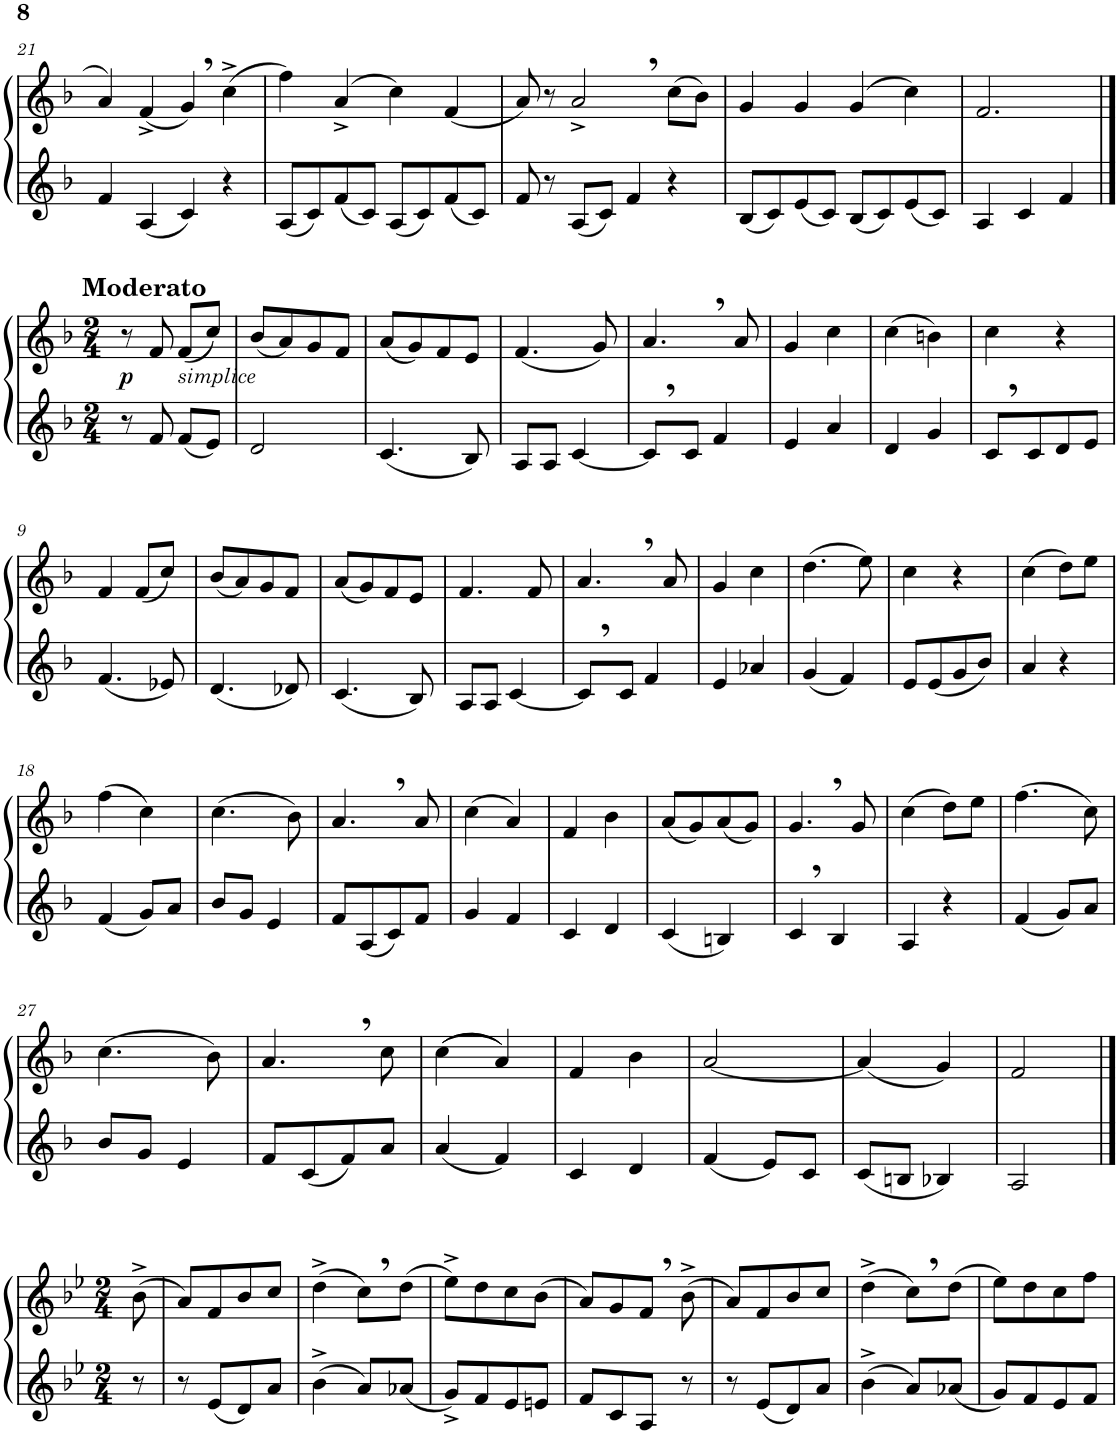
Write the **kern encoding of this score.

**kern	**kern	**dynam
*part2	*part1	*part1
*staff2	*staff1	*staff1
*I"Bb Trumpet	*I"Bb Trumpet	*
*I'Tpt	*I'Tpt	*
!!LO:PB:g=z
*clefG2	*clefG2	*
*Trd1c2	*Trd1c2	*
*k[b-]	*k[b-]	*
*M4/4	*M4/4	*
*met(c)	*met(c)	*
=21	=21	=21
4f/	4a/	.
(4A/	(4f^/	.
4c/)	4g,/)	.
4r	(4cc^\	.
=22	=22	=22
(8A/L	4ff\)	.
8c/)	.	.
(8f/	(4a^/	.
8c/J)	.	.
(8A/L	4cc\)	.
8c/)	.	.
(8f/	(4f/	.
8c/J)	.	.
=23	=23	=23
8f/	8a/)	.
8r	8r	.
(8A/L	2a^,/	.
8c/J)	.	.
4f/	.	.
4r	(8cc\L	.
.	8b-\J)	.
=24	=24	=24
(8B-/L	4g/	.
8c/)	.	.
(8e/	4g/	.
8c/J)	.	.
(8B-/L	(4g/	.
8c/)	.	.
(8e/	4cc\)	.
8c/J)	.	.
=25	=25	=25
4A/	2.f/	.
4c/	.	.
4f/	.	.
!!LO:LB:g=z
==1	==1	==1
*M2/4	*M2/4	*
!	!LO:TX:a:B:t=Moderato	!
!	!	!LO:DY:b
8r	8r	p
8f/	8f/	.
!	!LO:TX:b:i:t=simplice	!
(8f/L	(8f/L	.
8e/J)	8cc/J)	.
=2	=2	=2
2d/	(8b-/L	.
.	8a/)	.
.	8g/	.
.	8f/J	.
=3	=3	=3
(4.c/	(8a/L	.
.	8g/)	.
.	8f/	.
8B-/)	8e/J	.
=4	=4	=4
8A/L	(4.f/	.
8A/J	.	.
[4c/	.	.
.	8g/)	.
=5	=5	=5
8c,/L]	4.a,/	.
8c/J	.	.
4f/	.	.
.	8a/	.
=6	=6	=6
4e/	4g/	.
4a/	4cc\	.
=7	=7	=7
4d/	(4cc\	.
4g/	4bn\)	.
=8	=8	=8
8c,/L	4cc\	.
8c/	.	.
8d/	4r	.
8e/J	.	.
!!LO:LB:g=z
=9	=9	=9
(4.f/	4f/	.
.	(8f/L	.
8e-X/)	8cc/J)	.
=10	=10	=10
(4.d/	(8b-/L	.
.	8a/)	.
.	8g/	.
8d-X/)	8f/J	.
=11	=11	=11
(4.c/	(8a/L	.
.	8g/)	.
.	8f/	.
8B-/)	8e/J	.
=12	=12	=12
8A/L	4.f/	.
8A/J	.	.
[4c/	.	.
.	8f/	.
=13	=13	=13
8c,/L]	4.a,/	.
8c/J	.	.
4f/	.	.
.	8a/	.
=14	=14	=14
4e/	4g/	.
4a-X/	4cc\	.
=15	=15	=15
(4g/	(4.dd\	.
4f/)	.	.
.	8ee\)	.
=16	=16	=16
8e/L	4cc\	.
(8e/	.	.
8g/	4r	.
8b-/J)	.	.
=17	=17	=17
4a/	(4cc\	.
4r	8dd\L)	.
.	8ee\J	.
!!LO:LB:g=z
=18	=18	=18
(4f/	(4ff\	.
8g/L)	4cc\)	.
8a/J	.	.
=19	=19	=19
8b-/L	(4.cc\	.
8g/J	.	.
4e/	.	.
.	8b-\)	.
=20	=20	=20
8f/L	4.a,/	.
(8A/	.	.
8c/)	.	.
8f/J	8a/	.
=21	=21	=21
4g/	(4cc\	.
4f/	4a/)	.
=22	=22	=22
4c/	4f/	.
4d/	4b-\	.
=23	=23	=23
(4c/	(8a/L	.
.	8g/)	.
4Bn/)	(8a/	.
.	8g/J)	.
=24	=24	=24
4c,/	4.g,/	.
4B-/	.	.
.	8g/	.
=25	=25	=25
4A/	(4cc\	.
4r	8dd\L)	.
.	8ee\J	.
=26	=26	=26
(4f/	(4.ff\	.
8g/L)	.	.
8a/J	8cc\)	.
!!LO:LB:g=z
=27	=27	=27
8b-/L	(4.cc\	.
8g/J	.	.
4e/	.	.
.	8b-\)	.
=28	=28	=28
8f/L	4.a,/	.
(8c/	.	.
8f/)	.	.
8a/J	8cc\	.
=29	=29	=29
(4a/	((4cc\	.
4f/)	4a/))	.
=30	=30	=30
4c/	4f/	.
4d/	4b-\	.
=31	=31	=31
(4f/	[2a/	.
8e/L)	.	.
8c/J	.	.
=32	=32	=32
(8c/L	(4a/]	.
8Bn/J	.	.
4B-X/)	4g/)	.
=33	=33	=33
2A/	2f/	.
!!LO:LB:g=z
==1	==1	==1
*k[b-e-]	*k[b-e-]	*
*M2/4	*M2/4	*
8r	(8b-^\	.
=2	=2	=2
8r	8a/L)	.
(8e-/L	8f/	.
8d/)	8b-/	.
8a/J	8cc/J	.
=3	=3	=3
(4b-^\	(4dd^\	.
8a/L)	8cc,\L)	.
(8a-X/J	(8dd\J	.
=4	=4	=4
8g^/L)	8ee-^\L)	.
8f/	8dd\	.
8e-/	8cc\	.
8en/J	(8b-\J	.
=5	=5	=5
8f/L	8a/L)	.
8c/	8g/	.
8A/J	8f,/J	.
8r	(8b-^\	.
=6	=6	=6
8r	8a/L)	.
(8e-/L	8f/	.
8d/)	8b-/	.
8a/J	8cc/J	.
=7	=7	=7
(4b-^\	(4dd^\	.
8a/L)	8cc,\L)	.
(8a-X/J	(8dd\J	.
=8	=8	=8
8g/L)	8ee-\L)	.
8f/	8dd\	.
8e-/	8cc\	.
8f/J	8ff\J	.
=	=	=
*-	*-	*-
